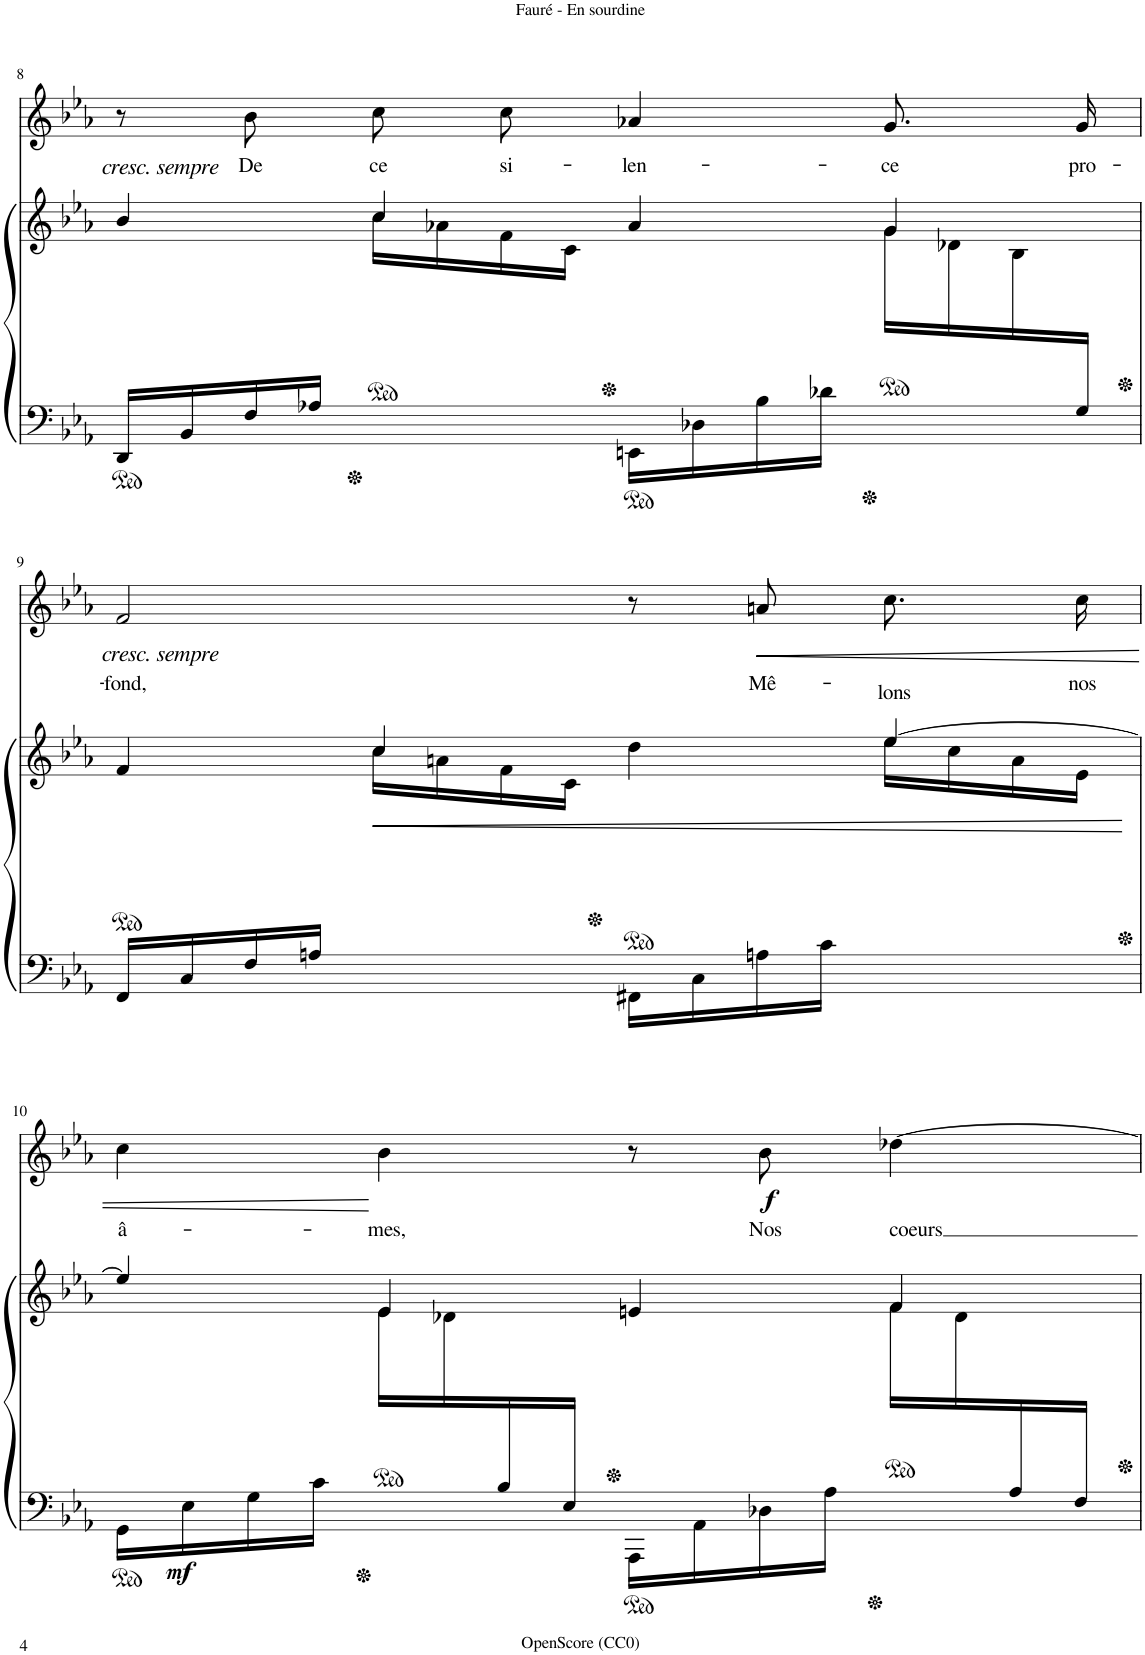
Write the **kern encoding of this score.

**kern	**kern	**dynam	**kern	**text	**dynam
*part2	*part2	*part2	*part1	*part1	*part1
*staff3	*staff2	*staff2/3	*staff1	*staff1	*staff1
*I"Piano	*	*	*I"Voix	*	*
*I'Pno	*	*	*	*	*
!!LO:PB:g=z
*clefF4	*clefG2	*	*clefG2	*	*
*k[b-e-a-]	*k[b-e-a-]	*	*k[b-e-a-]	*	*
*M4/4	*M4/4	*	*M4/4	*	*
*met(c)	*met(c)	*	*met(c)	*	*
=8	=8	=8	=8	=8	=8
*^	*^	*	*	*	*
2...ryy	16DD/LL	4b-/	4ryy	.	8r	.	.
.	16BB-/	.	.	.	.	.	.
!	!	!	!	!	!	!LO:LY:b	!
.	16F/	.	.	.	8b-\	De	.
.	16A-X/JJ	.	.	.	.	.	.
*	*	*ped	*	*	*	*	*
!	!	!	!	!	!	!LO:LY:b	!
.	4ryy	4cc/	16cc\LL	.	8cc\L	ce	.
.	.	.	16a-X\	.	.	.	.
!	!	!	!	!	!	!LO:LY:b	!
.	.	.	16f\	.	8cc\J	si-	.
.	.	.	16c\JJ	.	.	.	.
*	*	*Xped	*	*	*	*	*
!	!	!	!	!	!	!LO:LY:b	!
.	16EEn\LL	4a-/	4ryy	.	4a-X/	-len-	.
.	16D-X\	.	.	.	.	.	.
.	16B-\	.	.	.	.	.	.
.	16d-X\JJ	.	.	.	.	.	.
*	*	*ped	*	*	*	*	*
!	!	!	!	!	!	!LO:LY:b	!
.	4ryy	4g/	16g\LL	.	8.g/L	-ce	.
.	.	.	16d-X\	.	.	.	.
.	.	.	16B-\	.	.	.	.
!	!	!	!	!	!	!LO:LY:b	!
16G/JJ	.	.	16ryy	.	16g/Jk	pro-	.
*v	*v	*	*	*	*	*	*
!!LO:LB:g=z
=9	=9	=9	=9	=9	=9	=9
*	*Xped	*	*	*	*	*
*	*ped	*	*	*	*	*
!	!	!	!	!	!LO:LY:b	!
16FF/LL	4f/	4ryy	.	2f/	-fond,	.
16C/	.	.	.	.	.	.
16F/	.	.	.	.	.	.
16An/JJ	.	.	.	.	.	.
!	!	!	!LO:HP:b	!	!	!
4ryy	4cc/	16cc\LL	<	.	.	.
.	.	16an\	.	.	.	.
.	.	16f\	.	.	.	.
.	.	16c\JJ	.	.	.	.
*	*Xped	*	*	*	*	*
*	*ped	*	*	*	*	*
16FF#X\LL	4dd\	4ryy	.	8r	.	.
16C\	.	.	.	.	.	.
!	!	!	!	!	!LO:LY:b	!LO:HP:b
16An\	.	.	.	8an/	Mê-	<
16c\JJ	.	.	.	.	.	.
!	!	!	!	!	!LO:LY:b	!
4ryy	[4ee-/	16ee-\LL	.	8.cc\L	-lons	.
.	.	16cc\	.	.	.	.
.	.	16a\	.	.	.	.
!	!	!	!	!	!LO:LY:b	!
.	.	16e-\JJ	.	16cc\Jk	nos	.
*	*v	*v	*	*	*	*
.	.	[	.	.	.
!!LO:LB:g=z
=10	=10	=10	=10	=10	=10
*^	*	*	*	*	*
*	*	*Xped	*	*	*	*
*	*	*^	*	*	*	*
!	!	!	!	!	!	!LO:LY:b	!
4.ryy	16GG\LL	4ee-/]	4ryy	.	4cc\	â-	.
!	!	!	!	!LO:DY:b=2	!	!	!
.	16E-\	.	.	mf	.	.	.
.	16G\	.	.	.	.	.	.
.	16c\JJ	.	.	.	.	.	.
*	*	*ped	*	*	*	*	*
!	!	!	!	!	!	!LO:LY:b	!
.	4ryy	4e-/	16e-\LL	.	4b-\	-mes,	[
.	.	.	16d-X\	.	.	.	.
16B-/	.	.	8ryy	.	.	.	.
16E-/JJ	.	.	.	.	.	.	.
*	*	*Xped	*	*	*	*	*
4.ryy	16AAA-\LL	4en/	4ryy	.	8r	.	.
.	16AA-\	.	.	.	.	.	.
!	!	!	!	!	!	!LO:LY:b	!LO:DY:b
.	16D-X\	.	.	.	8b-\	Nos	f
.	16A-\JJ	.	.	.	.	.	.
*	*	*ped	*	*	*	*	*
!	!	!	!	!	!	!LO:LY:b	!
.	4ryy	4f/	16f\LL	.	[4dd-X\	coeurs	.
.	.	.	16d-\	.	.	.	.
16A-/	.	.	8ryy	.	.	.	.
16F/JJ	.	.	.	.	.	.	.
*v	*v	*	*	*	*	*	*
*	*v	*v	*	*	*	*
*	*Xped	*	*	*	*
=	=	=	=	=	=
*-	*-	*-	*-	*-	*-
